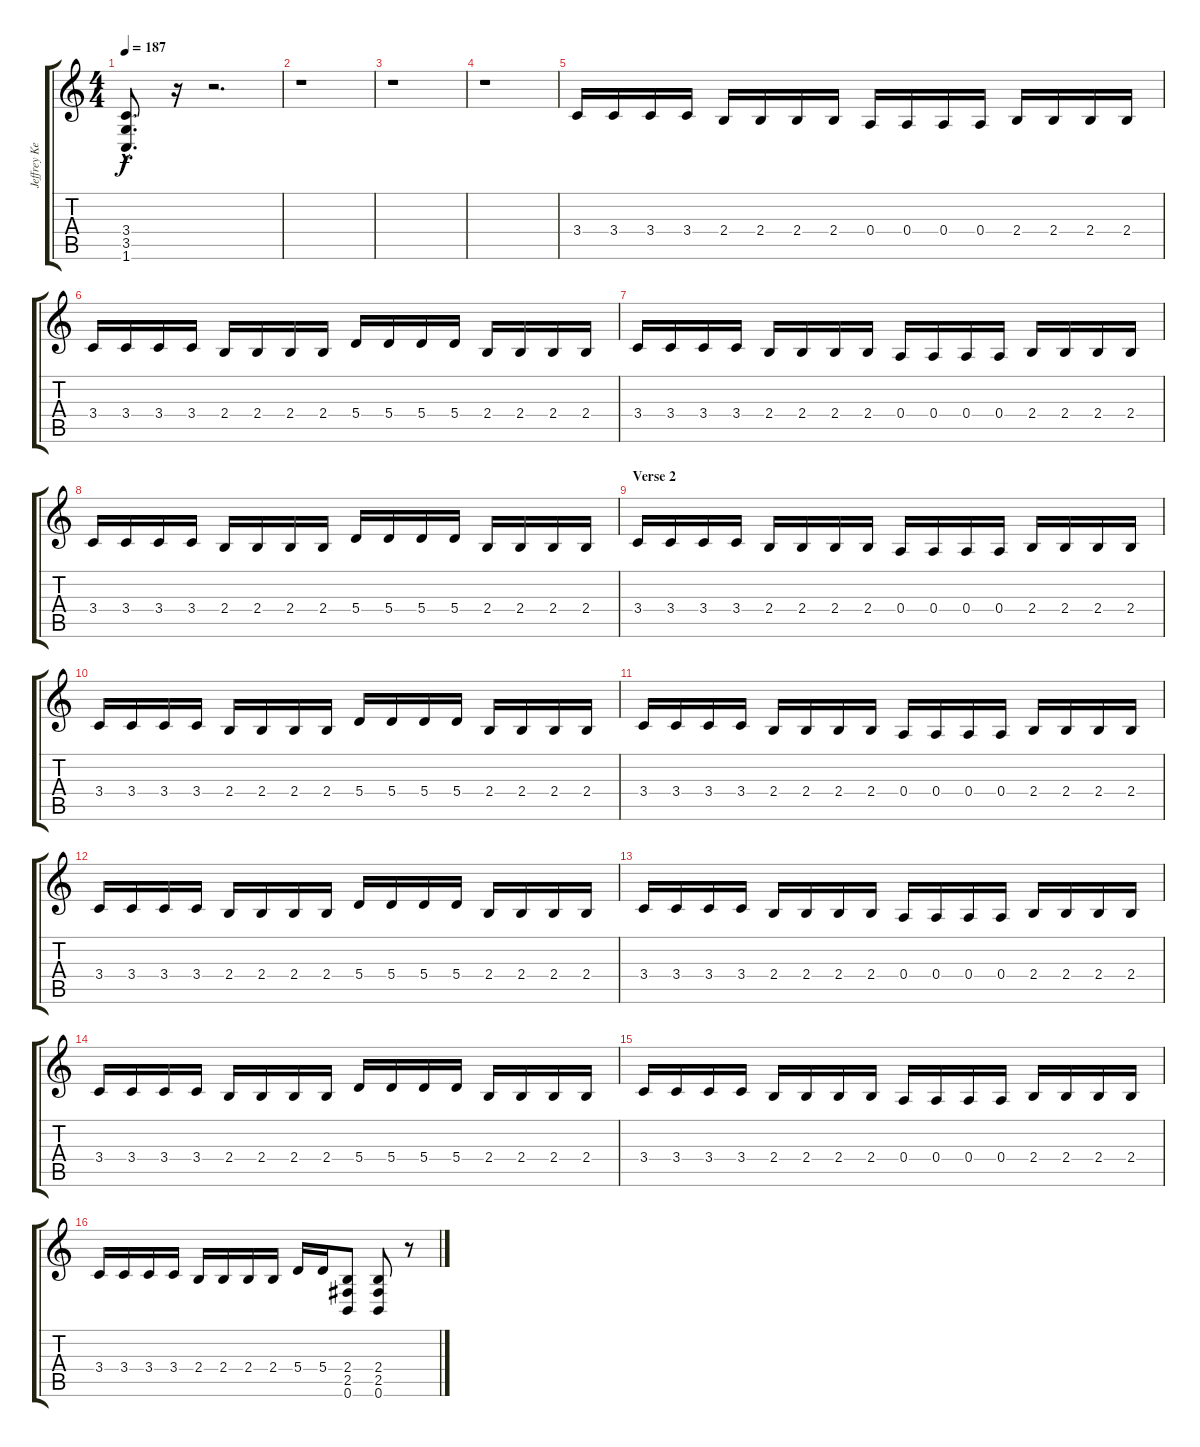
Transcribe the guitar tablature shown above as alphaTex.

\track ("Jeffrey Kendrick - Guitar" "Jeffrey Ke") {instrument distortionguitar}
\staff {score tabs}
\tuning (B3 Gb3 D3 A2 E2 B1) {hide}
\ts (4 4)
\tempo 187
\clef g2
\ks c
(3.4{hac} 3.5{hac} 1.6{hac}).8{d dy f} r.16 r.2{d} |
r.1 |
r.1 |
r.1 |
3.4.16 3.4.16 3.4.16 3.4.16 2.4.16 2.4.16 2.4.16 2.4.16 0.4.16 0.4.16 0.4.16 0.4.16 2.4.16 2.4.16 2.4.16 2.4.16 |
3.4.16 3.4.16 3.4.16 3.4.16 2.4.16 2.4.16 2.4.16 2.4.16 5.4.16 5.4.16 5.4.16 5.4.16 2.4.16 2.4.16 2.4.16 2.4.16 |
3.4.16 3.4.16 3.4.16 3.4.16 2.4.16 2.4.16 2.4.16 2.4.16 0.4.16 0.4.16 0.4.16 0.4.16 2.4.16 2.4.16 2.4.16 2.4.16 |
3.4.16 3.4.16 3.4.16 3.4.16 2.4.16 2.4.16 2.4.16 2.4.16 5.4.16 5.4.16 5.4.16 5.4.16 2.4.16 2.4.16 2.4.16 2.4.16 |
\section ("" "Verse 2")
3.4.16 3.4.16 3.4.16 3.4.16 2.4.16 2.4.16 2.4.16 2.4.16 0.4.16 0.4.16 0.4.16 0.4.16 2.4.16 2.4.16 2.4.16 2.4.16 |
3.4.16 3.4.16 3.4.16 3.4.16 2.4.16 2.4.16 2.4.16 2.4.16 5.4.16 5.4.16 5.4.16 5.4.16 2.4.16 2.4.16 2.4.16 2.4.16 |
3.4.16 3.4.16 3.4.16 3.4.16 2.4.16 2.4.16 2.4.16 2.4.16 0.4.16 0.4.16 0.4.16 0.4.16 2.4.16 2.4.16 2.4.16 2.4.16 |
3.4.16 3.4.16 3.4.16 3.4.16 2.4.16 2.4.16 2.4.16 2.4.16 5.4.16 5.4.16 5.4.16 5.4.16 2.4.16 2.4.16 2.4.16 2.4.16 |
3.4.16 3.4.16 3.4.16 3.4.16 2.4.16 2.4.16 2.4.16 2.4.16 0.4.16 0.4.16 0.4.16 0.4.16 2.4.16 2.4.16 2.4.16 2.4.16 |
3.4.16 3.4.16 3.4.16 3.4.16 2.4.16 2.4.16 2.4.16 2.4.16 5.4.16 5.4.16 5.4.16 5.4.16 2.4.16 2.4.16 2.4.16 2.4.16 |
3.4.16 3.4.16 3.4.16 3.4.16 2.4.16 2.4.16 2.4.16 2.4.16 0.4.16 0.4.16 0.4.16 0.4.16 2.4.16 2.4.16 2.4.16 2.4.16 |
3.4.16 3.4.16 3.4.16 3.4.16 2.4.16 2.4.16 2.4.16 2.4.16 5.4.16 5.4.16 (2.4 2.5 0.6).8 (2.4 2.5 0.6).8 r.8
